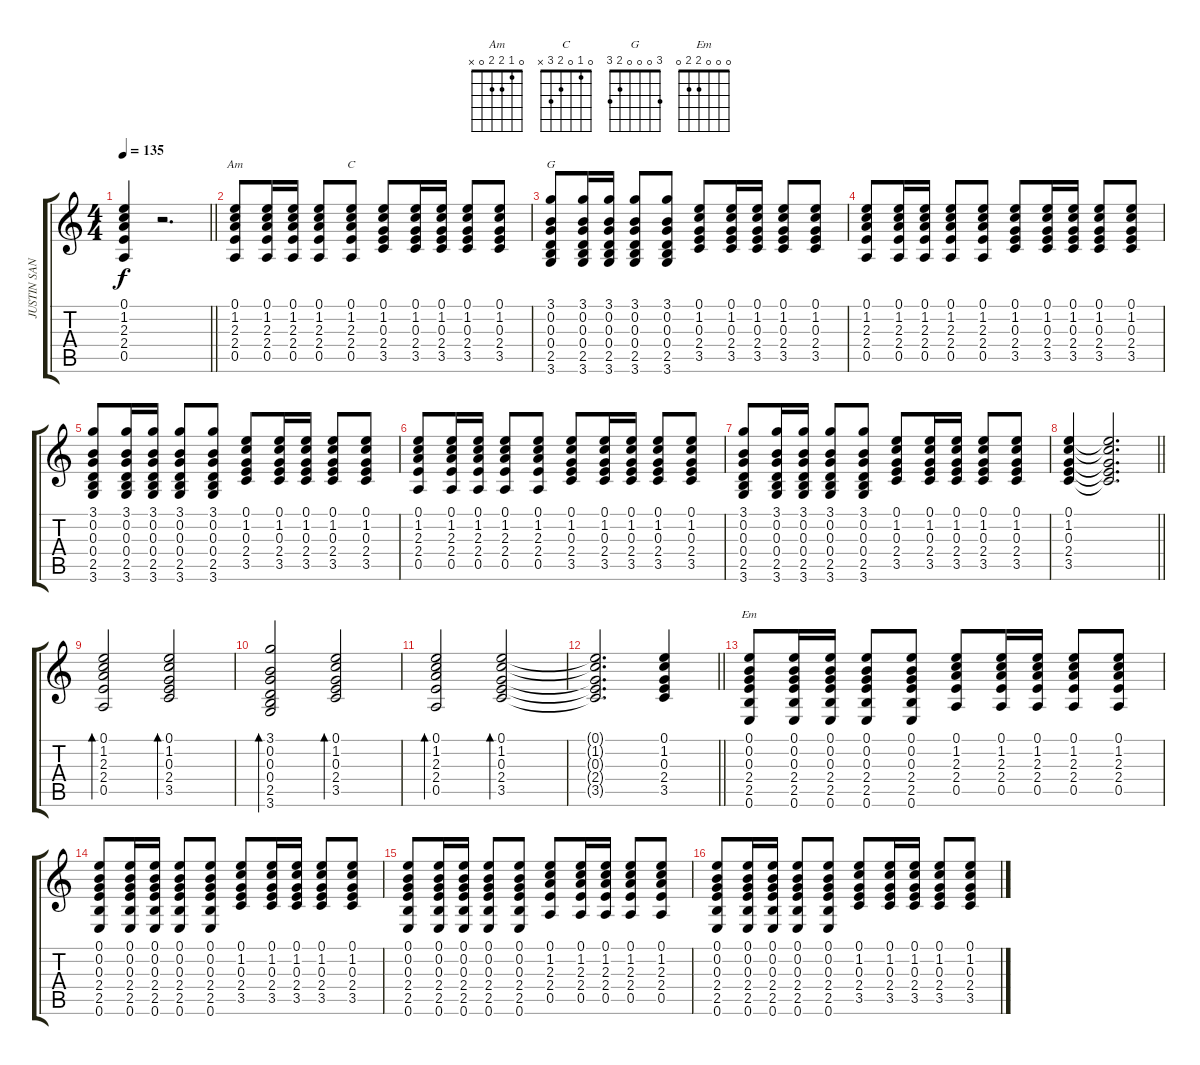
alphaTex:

\track ("JUSTIN SANE" "JUSTIN SAN") {instrument acousticguitarsteel}
\staff {score tabs}
\tuning (E4 B3 G3 D3 A2 E2) {hide}
\chord ("Am" 0 1 2 2 0 x)
\chord ("C" 0 1 0 2 3 x)
\chord ("G" 3 0 0 0 2 3)
\chord ("Em" 0 0 0 2 2 0)
\ts (4 4)
\tempo 135
\clef g2
\barLineRight lightlight
\ks c
(0.1 1.2 2.3 2.4 0.5).4{dy f} r.2{d} |
(0.1 1.2 2.3 2.4 0.5).8{ch "Am"} (0.1 1.2 2.3 2.4 0.5).16 (0.1 1.2 2.3 2.4 0.5).16 (0.1 1.2 2.3 2.4 0.5).8 (0.1 1.2 2.3 2.4 0.5).8{ch "C"} (0.1 1.2 0.3 2.4 3.5).8 (0.1 1.2 0.3 2.4 3.5).16 (0.1 1.2 0.3 2.4 3.5).16 (0.1 1.2 0.3 2.4 3.5).8 (0.1 1.2 0.3 2.4 3.5).8 |
(3.1 0.2 0.3 0.4 2.5 3.6).8{ch "G"} (3.1 0.2 0.3 0.4 2.5 3.6).16 (3.1 0.2 0.3 0.4 2.5 3.6).16 (3.1 0.2 0.3 0.4 2.5 3.6).8 (3.1 0.2 0.3 0.4 2.5 3.6).8 (0.1 1.2 0.3 2.4 3.5).8 (0.1 1.2 0.3 2.4 3.5).16 (0.1 1.2 0.3 2.4 3.5).16 (0.1 1.2 0.3 2.4 3.5).8 (0.1 1.2 0.3 2.4 3.5).8 |
(0.1 1.2 2.3 2.4 0.5).8 (0.1 1.2 2.3 2.4 0.5).16 (0.1 1.2 2.3 2.4 0.5).16 (0.1 1.2 2.3 2.4 0.5).8 (0.1 1.2 2.3 2.4 0.5).8 (0.1 1.2 0.3 2.4 3.5).8 (0.1 1.2 0.3 2.4 3.5).16 (0.1 1.2 0.3 2.4 3.5).16 (0.1 1.2 0.3 2.4 3.5).8 (0.1 1.2 0.3 2.4 3.5).8 |
(3.1 0.2 0.3 0.4 2.5 3.6).8 (3.1 0.2 0.3 0.4 2.5 3.6).16 (3.1 0.2 0.3 0.4 2.5 3.6).16 (3.1 0.2 0.3 0.4 2.5 3.6).8 (3.1 0.2 0.3 0.4 2.5 3.6).8 (0.1 1.2 0.3 2.4 3.5).8 (0.1 1.2 0.3 2.4 3.5).16 (0.1 1.2 0.3 2.4 3.5).16 (0.1 1.2 0.3 2.4 3.5).8 (0.1 1.2 0.3 2.4 3.5).8 |
(0.1 1.2 2.3 2.4 0.5).8 (0.1 1.2 2.3 2.4 0.5).16 (0.1 1.2 2.3 2.4 0.5).16 (0.1 1.2 2.3 2.4 0.5).8 (0.1 1.2 2.3 2.4 0.5).8 (0.1 1.2 0.3 2.4 3.5).8 (0.1 1.2 0.3 2.4 3.5).16 (0.1 1.2 0.3 2.4 3.5).16 (0.1 1.2 0.3 2.4 3.5).8 (0.1 1.2 0.3 2.4 3.5).8 |
(3.1 0.2 0.3 0.4 2.5 3.6).8 (3.1 0.2 0.3 0.4 2.5 3.6).16 (3.1 0.2 0.3 0.4 2.5 3.6).16 (3.1 0.2 0.3 0.4 2.5 3.6).8 (3.1 0.2 0.3 0.4 2.5 3.6).8 (0.1 1.2 0.3 2.4 3.5).8 (0.1 1.2 0.3 2.4 3.5).16 (0.1 1.2 0.3 2.4 3.5).16 (0.1 1.2 0.3 2.4 3.5).8 (0.1 1.2 0.3 2.4 3.5).8 |
\barLineRight lightlight
(0.1 1.2 0.3 2.4 3.5).4 (0.1{t} 1.2{t} 0.3{t} 2.4{t} 3.5{t}).2{d} |
(0.1 1.2 2.3 2.4 0.5).2{bd 240} (0.1 1.2 0.3 2.4 3.5).2{bd 240} |
(3.1 0.2 0.3 0.4 2.5 3.6).2{bd 240} (0.1 1.2 0.3 2.4 3.5).2{bd 240} |
(0.1 1.2 2.3 2.4 0.5).2{bd 240} (0.1 1.2 0.3 2.4 3.5).2{bd 480} |
\barLineRight lightlight
(0.1{t} 1.2{t} 0.3{t} 2.4{t} 3.5{t}).2{d} (0.1 1.2 0.3 2.4 3.5).4 |
(0.1 0.2 0.3 2.4 2.5 0.6).8{ch "Em"} (0.1 0.2 0.3 2.4 2.5 0.6).16 (0.1 0.2 0.3 2.4 2.5 0.6).16 (0.1 0.2 0.3 2.4 2.5 0.6).8 (0.1 0.2 0.3 2.4 2.5 0.6).8 (0.1 1.2 2.3 2.4 0.5).8 (0.1 1.2 2.3 2.4 0.5).16 (0.1 1.2 2.3 2.4 0.5).16 (0.1 1.2 2.3 2.4 0.5).8 (0.1 1.2 2.3 2.4 0.5).8 |
(0.1 0.2 0.3 2.4 2.5 0.6).8 (0.1 0.2 0.3 2.4 2.5 0.6).16 (0.1 0.2 0.3 2.4 2.5 0.6).16 (0.1 0.2 0.3 2.4 2.5 0.6).8 (0.1 0.2 0.3 2.4 2.5 0.6).8 (0.1 1.2 0.3 2.4 3.5).8 (0.1 1.2 0.3 2.4 3.5).16 (0.1 1.2 0.3 2.4 3.5).16 (0.1 1.2 0.3 2.4 3.5).8 (0.1 1.2 0.3 2.4 3.5).8 |
(0.1 0.2 0.3 2.4 2.5 0.6).8 (0.1 0.2 0.3 2.4 2.5 0.6).16 (0.1 0.2 0.3 2.4 2.5 0.6).16 (0.1 0.2 0.3 2.4 2.5 0.6).8 (0.1 0.2 0.3 2.4 2.5 0.6).8 (0.1 1.2 2.3 2.4 0.5).8 (0.1 1.2 2.3 2.4 0.5).16 (0.1 1.2 2.3 2.4 0.5).16 (0.1 1.2 2.3 2.4 0.5).8 (0.1 1.2 2.3 2.4 0.5).8 |
(0.1 0.2 0.3 2.4 2.5 0.6).8 (0.1 0.2 0.3 2.4 2.5 0.6).16 (0.1 0.2 0.3 2.4 2.5 0.6).16 (0.1 0.2 0.3 2.4 2.5 0.6).8 (0.1 0.2 0.3 2.4 2.5 0.6).8 (0.1 1.2 0.3 2.4 3.5).8 (0.1 1.2 0.3 2.4 3.5).16 (0.1 1.2 0.3 2.4 3.5).16 (0.1 1.2 0.3 2.4 3.5).8 (0.1 1.2 0.3 2.4 3.5).8
